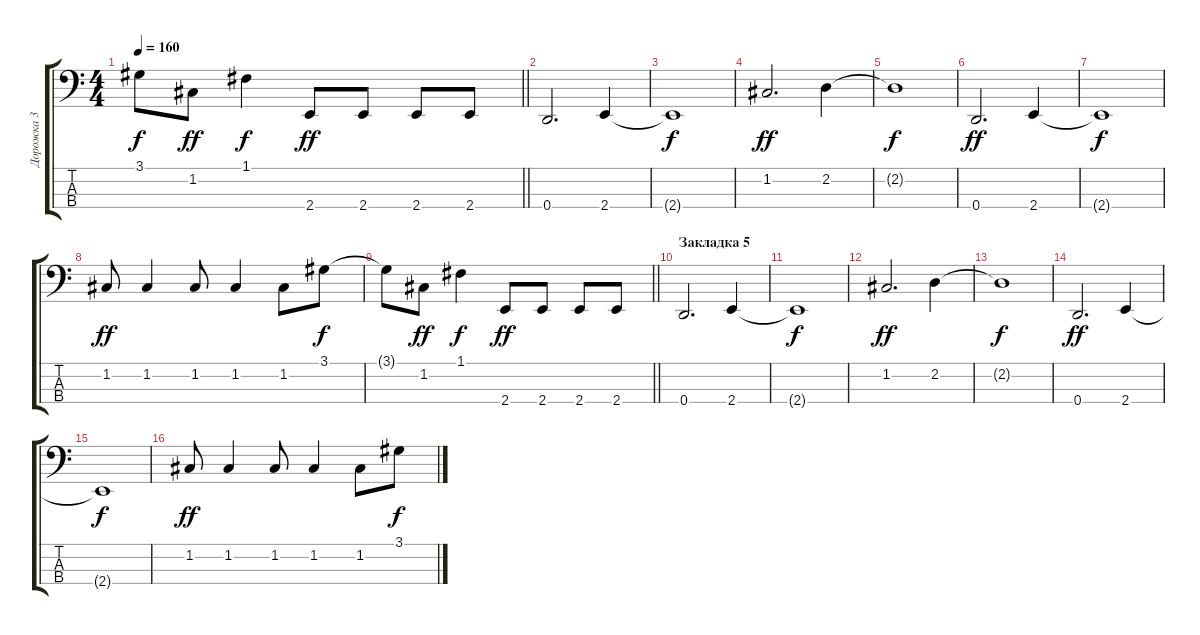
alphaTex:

\track ("Дорожка 3" "Дорожка 3") {instrument electricbassfinger}
\staff {score tabs}
\tuning (F2 C2 G1 D1) {hide}
\ts (4 4)
\tempo 160
\clef f4
\barLineRight lightlight
\ks c
3.1{t}.8{dy f} 1.2.8{dy ff} 1.1.4{dy f} 2.4.8{dy ff} 2.4.8 2.4.8 2.4.8 |
0.4.2{d} 2.4.4 |
2.4{t}.1{dy f} |
1.2.2{d dy ff} 2.2.4 |
2.2{t}.1{dy f} |
0.4.2{d dy ff} 2.4.4 |
2.4{t}.1{dy f} |
1.2.8{dy ff} 1.2.4 1.2.8 1.2.4 1.2.8 3.1.8{dy f} |
\barLineRight lightlight
3.1{t}.8 1.2.8{dy ff} 1.1.4{dy f} 2.4.8{dy ff} 2.4.8 2.4.8 2.4.8 |
\section ("" "Закладка 5")
0.4.2{d} 2.4.4 |
2.4{t}.1{dy f} |
1.2.2{d dy ff} 2.2.4 |
2.2{t}.1{dy f} |
0.4.2{d dy ff} 2.4.4 |
2.4{t}.1{dy f} |
1.2.8{dy ff} 1.2.4 1.2.8 1.2.4 1.2.8 3.1.8{dy f}
